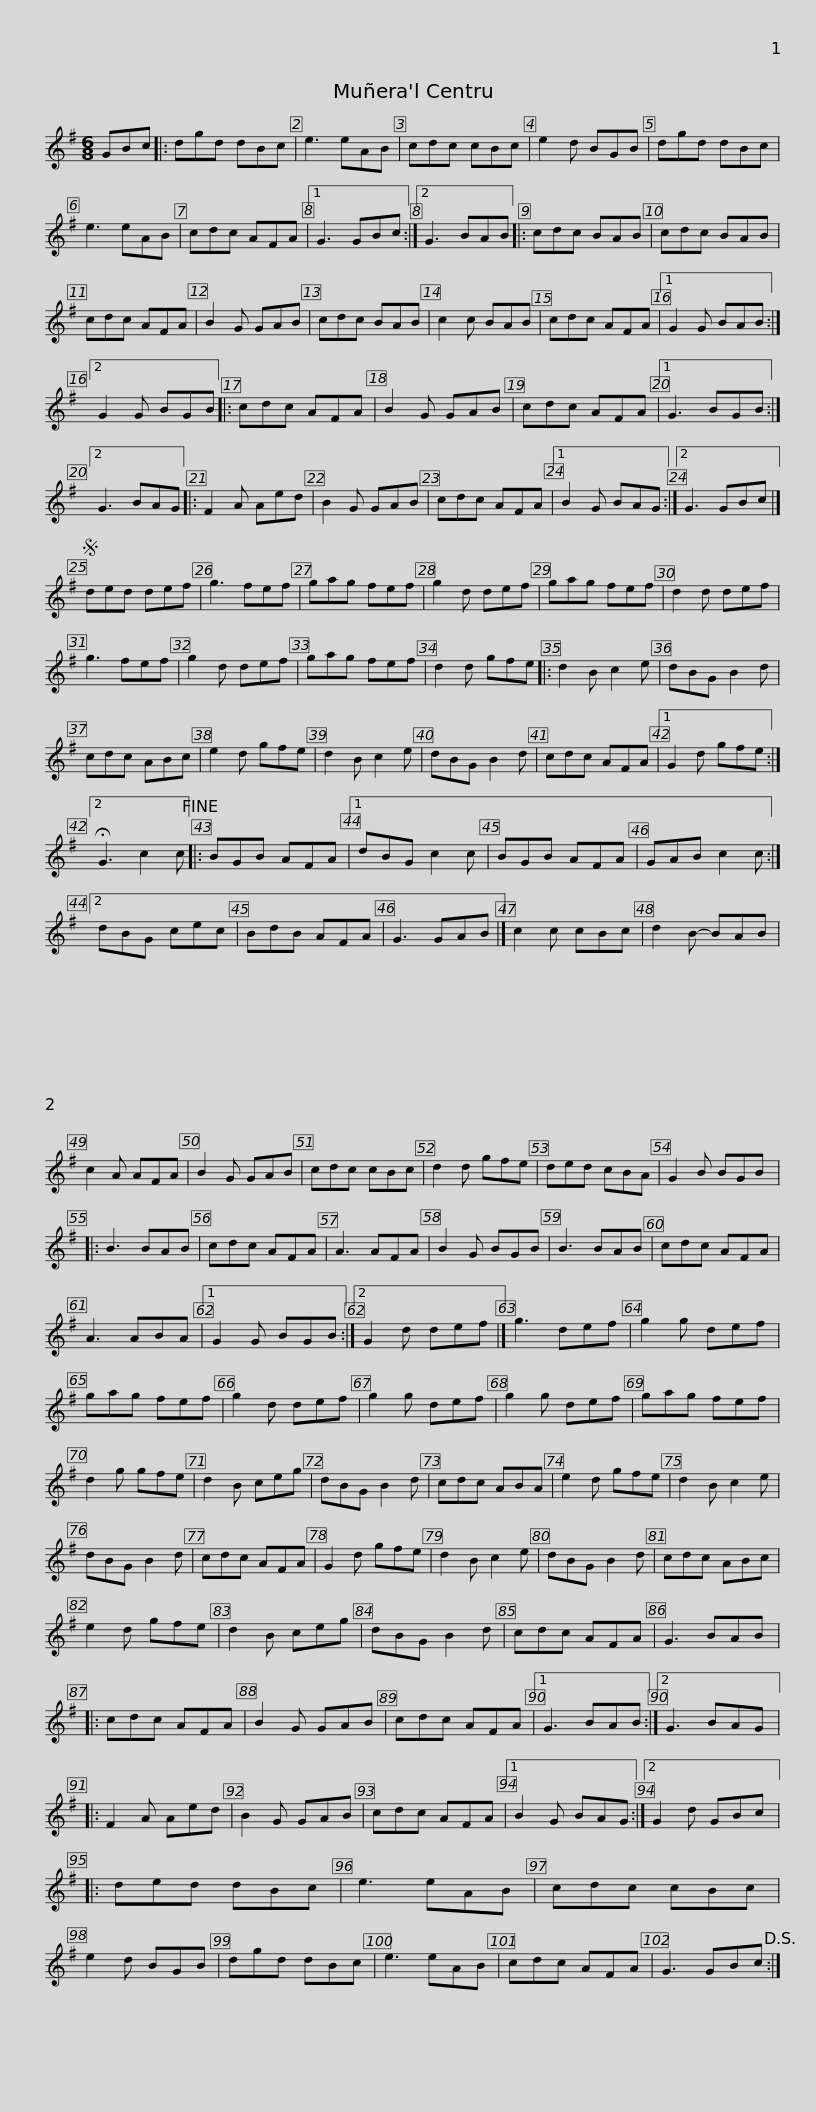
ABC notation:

X:1
L:1/8
M:6/8
I:linebreak $
K:G
V:1 treble
V:1
 GBc |: dgd dBc | e3 eAB | cdc cBc | e2 d BGB | %5
 dgd dBc | e3 eAB | cdc AFA |1$ G3 GBc :|2 G3 BAB |: %10
 cdc BAB | cdc BAB | cdc AFA | B2 G GAB | cdc BAB | %15
 c2 c BAB |$ cdc AFA |1 G2 G BAB :|2 G2 G BGB |: cdc AFA | %20
 B2 G GAB | cdc AFA |1 G3 BGB :|2 G3 BAG |:$ F2 A Aed | %25
 B2 G GAB | cdc AFA |1 B2 G BAG :|2 G3 GBc |]S ded def | %30
 g3 fef |$ gag fef | g2 d def | gag fef | d2 d def | %35
 g3 fef | g2 d def | gag fef | d2 d gfe |:$ d2 B c2 e | %40
 dBG B2 d | cdc ABc | e2 d gfe | d2 B c2 e | dBG B2 d | %45
 cdc AFA |1 G2 d gfe :|2$ !fermata!G3 c2 c!fine! |: BGB AFA |1 dBG c2 c | %50
 BGB AFA | GAB c2 c :|2 dBG cec | BdB AFA | G3 GAB |]$ %55
 c2 c cBc | d2 B- BAB | c2 A AFA | B2 G GAB | cdc cBc | %60
 d2 d gfe | ded cBA | G2 B BGB |:$ B3 BAB | cdc AFA | %65
 A3 AFA | B2 G BGB | B3 BAB | cdc AFA | A3 ABA |1 %70
 G2 G BGB :|2$ G2 d def |] g3 def | g2 g def | gag fef | %75
 g2 d def | g2 g def | g2 g def | gag fef |$ d2 g gfe | %80
 d2 B ceg | dBG B2 d | cdc ABA | e2 d gfe | d2 B c2 e | %85
 dBG B2 d | cdc AFA |$ G2 d gfe | d2 B c2 e | dBG B2 d | %90
 cdc ABc | e2 d gfe | d2 B ceg | dBG B2 d | cdc AFA | %95
 G3 BAB |:$ cdc AFA | B2 G GAB | cdc AFA |1 G3 BAB :|2 %100
 G3 BAG |: F2 A Aed | B2 G GAB |$ cdc AFA |1 B2 G BAG :|2 %105
 G2 d GBc |: ded dBc | e3 eAB | cdc cBc | e2 d BGB | %110
 dgd dBc |$ e3 eAB | cdc AFA | G3 GBc!D.S.! :| %114
